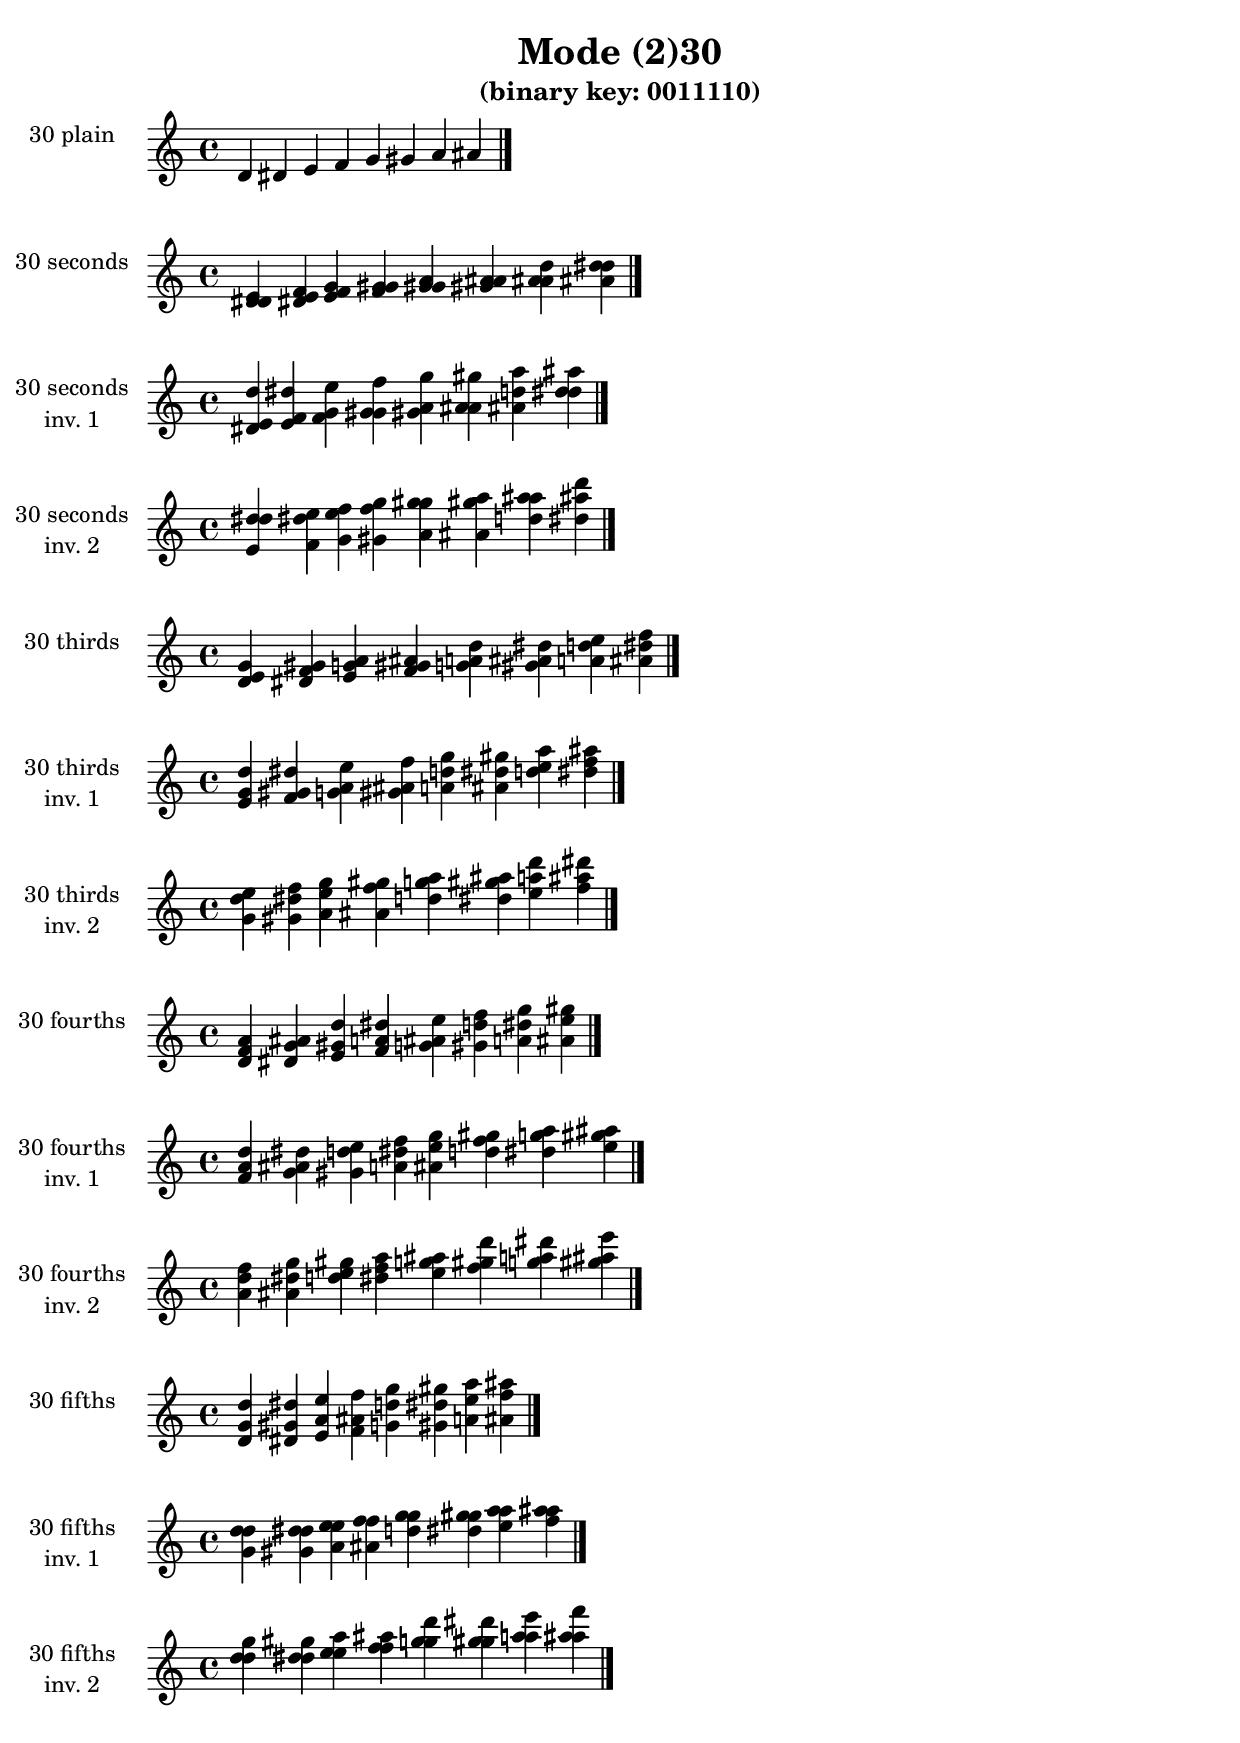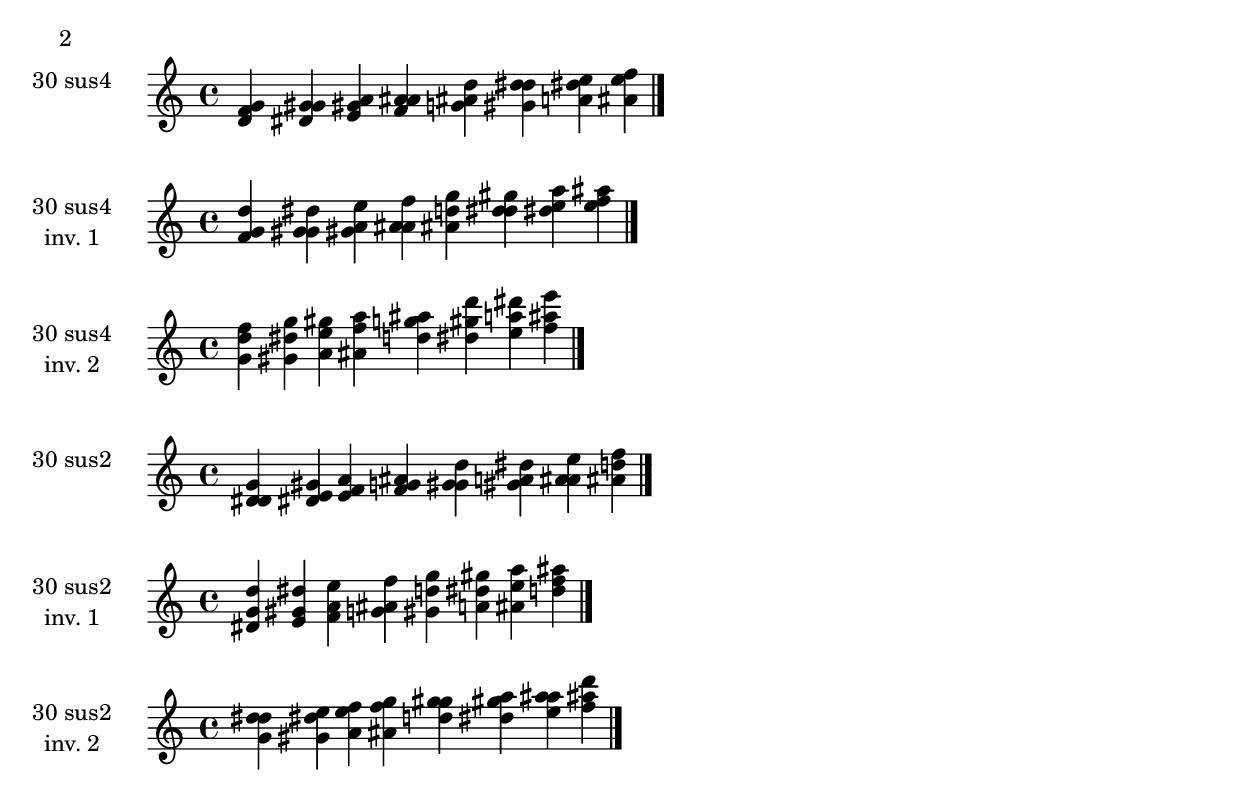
\version "2.19.0"

\header {
  title = "Mode (2)30"
  subtitle = "(binary key: 0011110)"
 %% Remove default LilyPond tagline
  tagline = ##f
}

\paper {
  #(set-paper-size "a4")
}

global = {
  \key c \major
  \time 4/4
  \tempo 4=100
}

\book {
  \score {
    \new Staff \with {
      instrumentName =  \markup { \column {
         \hcenter-in #14 \line { 30 plain }
         \hcenter-in #14 \line {  } } }
      midiInstrument = "oboe"
    } { \accidentalStyle "default"
        \cadenzaOn d' dis' e' f' g' gis' a' ais'  \cadenzaOff \bar "|." }
    \layout { }
  }
  \score {
    \new Staff \with {
      instrumentName =  \markup { \column {
         \hcenter-in #14 \line { 30 seconds }
         \hcenter-in #14 \line {  } } }
      midiInstrument = "oboe"
    } { \accidentalStyle "default"
        \cadenzaOn <d' dis' e'> <dis' e' f'> <e' f' g'> <f' g' gis'> <g' gis' a'> <gis' a' ais'> <a' ais' d''> <ais' d'' dis''>  \cadenzaOff \bar "|." }
    \layout { }
  }
  \score {
    \new Staff \with {
      instrumentName =  \markup { \column {
         \hcenter-in #14 \line { 30 seconds }
         \hcenter-in #14 \line { inv. 1 } } }
      midiInstrument = "oboe"
    } { \accidentalStyle "default"
        \cadenzaOn <dis' e' d''> <e' f' dis''> <f' g' e''> <g' gis' f''> <gis' a' g''> <a' ais' gis''> <ais' d'' a''> <d'' dis'' ais''>  \cadenzaOff \bar "|." }
    \layout { }
  }
  \score {
    \new Staff \with {
      instrumentName =  \markup { \column {
         \hcenter-in #14 \line { 30 seconds }
         \hcenter-in #14 \line { inv. 2 } } }
      midiInstrument = "oboe"
    } { \accidentalStyle "default"
        \cadenzaOn <e' d'' dis''> <f' dis'' e''> <g' e'' f''> <gis' f'' g''> <a' g'' gis''> <ais' gis'' a''> <d'' a'' ais''> <dis'' ais'' d'''>  \cadenzaOff \bar "|." }
    \layout { }
  }
  \score {
    \new Staff \with {
      instrumentName =  \markup { \column {
         \hcenter-in #14 \line { 30 thirds }
         \hcenter-in #14 \line {  } } }
      midiInstrument = "oboe"
    } { \accidentalStyle "default"
        \cadenzaOn <d' e' g'> <dis' f' gis'> <e' g' a'> <f' gis' ais'> <g' a' d''> <gis' ais' dis''> <a' d'' e''> <ais' dis'' f''>  \cadenzaOff \bar "|." }
    \layout { }
  }
  \score {
    \new Staff \with {
      instrumentName =  \markup { \column {
         \hcenter-in #14 \line { 30 thirds }
         \hcenter-in #14 \line { inv. 1 } } }
      midiInstrument = "oboe"
    } { \accidentalStyle "default"
        \cadenzaOn <e' g' d''> <f' gis' dis''> <g' a' e''> <gis' ais' f''> <a' d'' g''> <ais' dis'' gis''> <d'' e'' a''> <dis'' f'' ais''>  \cadenzaOff \bar "|." }
    \layout { }
  }
  \score {
    \new Staff \with {
      instrumentName =  \markup { \column {
         \hcenter-in #14 \line { 30 thirds }
         \hcenter-in #14 \line { inv. 2 } } }
      midiInstrument = "oboe"
    } { \accidentalStyle "default"
        \cadenzaOn <g' d'' e''> <gis' dis'' f''> <a' e'' g''> <ais' f'' gis''> <d'' g'' a''> <dis'' gis'' ais''> <e'' a'' d'''> <f'' ais'' dis'''>  \cadenzaOff \bar "|." }
    \layout { }
  }
  \score {
    \new Staff \with {
      instrumentName =  \markup { \column {
         \hcenter-in #14 \line { 30 fourths }
         \hcenter-in #14 \line {  } } }
      midiInstrument = "oboe"
    } { \accidentalStyle "default"
        \cadenzaOn <d' f' a'> <dis' g' ais'> <e' gis' d''> <f' a' dis''> <g' ais' e''> <gis' d'' f''> <a' dis'' g''> <ais' e'' gis''>  \cadenzaOff \bar "|." }
    \layout { }
  }
  \score {
    \new Staff \with {
      instrumentName =  \markup { \column {
         \hcenter-in #14 \line { 30 fourths }
         \hcenter-in #14 \line { inv. 1 } } }
      midiInstrument = "oboe"
    } { \accidentalStyle "default"
        \cadenzaOn <f' a' d''> <g' ais' dis''> <gis' d'' e''> <a' dis'' f''> <ais' e'' g''> <d'' f'' gis''> <dis'' g'' a''> <e'' gis'' ais''>  \cadenzaOff \bar "|." }
    \layout { }
  }
  \score {
    \new Staff \with {
      instrumentName =  \markup { \column {
         \hcenter-in #14 \line { 30 fourths }
         \hcenter-in #14 \line { inv. 2 } } }
      midiInstrument = "oboe"
    } { \accidentalStyle "default"
        \cadenzaOn <a' d'' f''> <ais' dis'' g''> <d'' e'' gis''> <dis'' f'' a''> <e'' g'' ais''> <f'' gis'' d'''> <g'' a'' dis'''> <gis'' ais'' e'''>  \cadenzaOff \bar "|." }
    \layout { }
  }
  \score {
    \new Staff \with {
      instrumentName =  \markup { \column {
         \hcenter-in #14 \line { 30 fifths }
         \hcenter-in #14 \line {  } } }
      midiInstrument = "oboe"
    } { \accidentalStyle "default"
        \cadenzaOn <d' g' d''> <dis' gis' dis''> <e' a' e''> <f' ais' f''> <g' d'' g''> <gis' dis'' gis''> <a' e'' a''> <ais' f'' ais''>  \cadenzaOff \bar "|." }
    \layout { }
  }
  \score {
    \new Staff \with {
      instrumentName =  \markup { \column {
         \hcenter-in #14 \line { 30 fifths }
         \hcenter-in #14 \line { inv. 1 } } }
      midiInstrument = "oboe"
    } { \accidentalStyle "default"
        \cadenzaOn <g' d'' d''> <gis' dis'' dis''> <a' e'' e''> <ais' f'' f''> <d'' g'' g''> <dis'' gis'' gis''> <e'' a'' a''> <f'' ais'' ais''>  \cadenzaOff \bar "|." }
    \layout { }
  }
  \score {
    \new Staff \with {
      instrumentName =  \markup { \column {
         \hcenter-in #14 \line { 30 fifths }
         \hcenter-in #14 \line { inv. 2 } } }
      midiInstrument = "oboe"
    } { \accidentalStyle "default"
        \cadenzaOn <d'' d'' g''> <dis'' dis'' gis''> <e'' e'' a''> <f'' f'' ais''> <g'' g'' d'''> <gis'' gis'' dis'''> <a'' a'' e'''> <ais'' ais'' f'''>  \cadenzaOff \bar "|." }
    \layout { }
  }
  \score {
    \new Staff \with {
      instrumentName =  \markup { \column {
         \hcenter-in #14 \line { 30 sus4 }
         \hcenter-in #14 \line {  } } }
      midiInstrument = "oboe"
    } { \accidentalStyle "default"
        \cadenzaOn <d' f' g'> <dis' g' gis'> <e' gis' a'> <f' a' ais'> <g' ais' d''> <gis' d'' dis''> <a' dis'' e''> <ais' e'' f''>  \cadenzaOff \bar "|." }
    \layout { }
  }
  \score {
    \new Staff \with {
      instrumentName =  \markup { \column {
         \hcenter-in #14 \line { 30 sus4 }
         \hcenter-in #14 \line { inv. 1 } } }
      midiInstrument = "oboe"
    } { \accidentalStyle "default"
        \cadenzaOn <f' g' d''> <g' gis' dis''> <gis' a' e''> <a' ais' f''> <ais' d'' g''> <d'' dis'' gis''> <dis'' e'' a''> <e'' f'' ais''>  \cadenzaOff \bar "|." }
    \layout { }
  }
  \score {
    \new Staff \with {
      instrumentName =  \markup { \column {
         \hcenter-in #14 \line { 30 sus4 }
         \hcenter-in #14 \line { inv. 2 } } }
      midiInstrument = "oboe"
    } { \accidentalStyle "default"
        \cadenzaOn <g' d'' f''> <gis' dis'' g''> <a' e'' gis''> <ais' f'' a''> <d'' g'' ais''> <dis'' gis'' d'''> <e'' a'' dis'''> <f'' ais'' e'''>  \cadenzaOff \bar "|." }
    \layout { }
  }
  \score {
    \new Staff \with {
      instrumentName =  \markup { \column {
         \hcenter-in #14 \line { 30 sus2 }
         \hcenter-in #14 \line {  } } }
      midiInstrument = "oboe"
    } { \accidentalStyle "default"
        \cadenzaOn <d' dis' g'> <dis' e' gis'> <e' f' a'> <f' g' ais'> <g' gis' d''> <gis' a' dis''> <a' ais' e''> <ais' d'' f''>  \cadenzaOff \bar "|." }
    \layout { }
  }
  \score {
    \new Staff \with {
      instrumentName =  \markup { \column {
         \hcenter-in #14 \line { 30 sus2 }
         \hcenter-in #14 \line { inv. 1 } } }
      midiInstrument = "oboe"
    } { \accidentalStyle "default"
        \cadenzaOn <dis' g' d''> <e' gis' dis''> <f' a' e''> <g' ais' f''> <gis' d'' g''> <a' dis'' gis''> <ais' e'' a''> <d'' f'' ais''>  \cadenzaOff \bar "|." }
    \layout { }
  }
  \score {
    \new Staff \with {
      instrumentName =  \markup { \column {
         \hcenter-in #14 \line { 30 sus2 }
         \hcenter-in #14 \line { inv. 2 } } }
      midiInstrument = "oboe"
    } { \accidentalStyle "default"
        \cadenzaOn <g' d'' dis''> <gis' dis'' e''> <a' e'' f''> <ais' f'' g''> <d'' g'' gis''> <dis'' gis'' a''> <e'' a'' ais''> <f'' ais'' d'''>  \cadenzaOff \bar "|." }
    \layout { }
  }
}

\book {
  \bookOutputSuffix "plain_"
  \score {
    \new Staff \with {
      instrumentName =  \markup { \column {
         \hcenter-in #14 \line { 30 plain }
         \hcenter-in #14 \line {  } } }
      midiInstrument = "oboe"
    } { \accidentalStyle "default"
        \cadenzaOn d' dis' e' f' g' gis' a' ais'  \cadenzaOff \bar "|." }
    \midi { }
  }
}
\book {
  \bookOutputSuffix "seconds_"
  \score {
    \new Staff \with {
      instrumentName =  \markup { \column {
         \hcenter-in #14 \line { 30 seconds }
         \hcenter-in #14 \line {  } } }
      midiInstrument = "oboe"
    } { \accidentalStyle "default"
        \cadenzaOn <d' dis' e'> <dis' e' f'> <e' f' g'> <f' g' gis'> <g' gis' a'> <gis' a' ais'> <a' ais' d''> <ais' d'' dis''>  \cadenzaOff \bar "|." }
    \midi { }
  }
}
\book {
  \bookOutputSuffix "seconds_inv. 1"
  \score {
    \new Staff \with {
      instrumentName =  \markup { \column {
         \hcenter-in #14 \line { 30 seconds }
         \hcenter-in #14 \line { inv. 1 } } }
      midiInstrument = "oboe"
    } { \accidentalStyle "default"
        \cadenzaOn <dis' e' d''> <e' f' dis''> <f' g' e''> <g' gis' f''> <gis' a' g''> <a' ais' gis''> <ais' d'' a''> <d'' dis'' ais''>  \cadenzaOff \bar "|." }
    \midi { }
  }
}
\book {
  \bookOutputSuffix "seconds_inv. 2"
  \score {
    \new Staff \with {
      instrumentName =  \markup { \column {
         \hcenter-in #14 \line { 30 seconds }
         \hcenter-in #14 \line { inv. 2 } } }
      midiInstrument = "oboe"
    } { \accidentalStyle "default"
        \cadenzaOn <e' d'' dis''> <f' dis'' e''> <g' e'' f''> <gis' f'' g''> <a' g'' gis''> <ais' gis'' a''> <d'' a'' ais''> <dis'' ais'' d'''>  \cadenzaOff \bar "|." }
    \midi { }
  }
}
\book {
  \bookOutputSuffix "thirds_"
  \score {
    \new Staff \with {
      instrumentName =  \markup { \column {
         \hcenter-in #14 \line { 30 thirds }
         \hcenter-in #14 \line {  } } }
      midiInstrument = "oboe"
    } { \accidentalStyle "default"
        \cadenzaOn <d' e' g'> <dis' f' gis'> <e' g' a'> <f' gis' ais'> <g' a' d''> <gis' ais' dis''> <a' d'' e''> <ais' dis'' f''>  \cadenzaOff \bar "|." }
    \midi { }
  }
}
\book {
  \bookOutputSuffix "thirds_inv. 1"
  \score {
    \new Staff \with {
      instrumentName =  \markup { \column {
         \hcenter-in #14 \line { 30 thirds }
         \hcenter-in #14 \line { inv. 1 } } }
      midiInstrument = "oboe"
    } { \accidentalStyle "default"
        \cadenzaOn <e' g' d''> <f' gis' dis''> <g' a' e''> <gis' ais' f''> <a' d'' g''> <ais' dis'' gis''> <d'' e'' a''> <dis'' f'' ais''>  \cadenzaOff \bar "|." }
    \midi { }
  }
}
\book {
  \bookOutputSuffix "thirds_inv. 2"
  \score {
    \new Staff \with {
      instrumentName =  \markup { \column {
         \hcenter-in #14 \line { 30 thirds }
         \hcenter-in #14 \line { inv. 2 } } }
      midiInstrument = "oboe"
    } { \accidentalStyle "default"
        \cadenzaOn <g' d'' e''> <gis' dis'' f''> <a' e'' g''> <ais' f'' gis''> <d'' g'' a''> <dis'' gis'' ais''> <e'' a'' d'''> <f'' ais'' dis'''>  \cadenzaOff \bar "|." }
    \midi { }
  }
}
\book {
  \bookOutputSuffix "fourths_"
  \score {
    \new Staff \with {
      instrumentName =  \markup { \column {
         \hcenter-in #14 \line { 30 fourths }
         \hcenter-in #14 \line {  } } }
      midiInstrument = "oboe"
    } { \accidentalStyle "default"
        \cadenzaOn <d' f' a'> <dis' g' ais'> <e' gis' d''> <f' a' dis''> <g' ais' e''> <gis' d'' f''> <a' dis'' g''> <ais' e'' gis''>  \cadenzaOff \bar "|." }
    \midi { }
  }
}
\book {
  \bookOutputSuffix "fourths_inv. 1"
  \score {
    \new Staff \with {
      instrumentName =  \markup { \column {
         \hcenter-in #14 \line { 30 fourths }
         \hcenter-in #14 \line { inv. 1 } } }
      midiInstrument = "oboe"
    } { \accidentalStyle "default"
        \cadenzaOn <f' a' d''> <g' ais' dis''> <gis' d'' e''> <a' dis'' f''> <ais' e'' g''> <d'' f'' gis''> <dis'' g'' a''> <e'' gis'' ais''>  \cadenzaOff \bar "|." }
    \midi { }
  }
}
\book {
  \bookOutputSuffix "fourths_inv. 2"
  \score {
    \new Staff \with {
      instrumentName =  \markup { \column {
         \hcenter-in #14 \line { 30 fourths }
         \hcenter-in #14 \line { inv. 2 } } }
      midiInstrument = "oboe"
    } { \accidentalStyle "default"
        \cadenzaOn <a' d'' f''> <ais' dis'' g''> <d'' e'' gis''> <dis'' f'' a''> <e'' g'' ais''> <f'' gis'' d'''> <g'' a'' dis'''> <gis'' ais'' e'''>  \cadenzaOff \bar "|." }
    \midi { }
  }
}
\book {
  \bookOutputSuffix "fifths_"
  \score {
    \new Staff \with {
      instrumentName =  \markup { \column {
         \hcenter-in #14 \line { 30 fifths }
         \hcenter-in #14 \line {  } } }
      midiInstrument = "oboe"
    } { \accidentalStyle "default"
        \cadenzaOn <d' g' d''> <dis' gis' dis''> <e' a' e''> <f' ais' f''> <g' d'' g''> <gis' dis'' gis''> <a' e'' a''> <ais' f'' ais''>  \cadenzaOff \bar "|." }
    \midi { }
  }
}
\book {
  \bookOutputSuffix "fifths_inv. 1"
  \score {
    \new Staff \with {
      instrumentName =  \markup { \column {
         \hcenter-in #14 \line { 30 fifths }
         \hcenter-in #14 \line { inv. 1 } } }
      midiInstrument = "oboe"
    } { \accidentalStyle "default"
        \cadenzaOn <g' d'' d''> <gis' dis'' dis''> <a' e'' e''> <ais' f'' f''> <d'' g'' g''> <dis'' gis'' gis''> <e'' a'' a''> <f'' ais'' ais''>  \cadenzaOff \bar "|." }
    \midi { }
  }
}
\book {
  \bookOutputSuffix "fifths_inv. 2"
  \score {
    \new Staff \with {
      instrumentName =  \markup { \column {
         \hcenter-in #14 \line { 30 fifths }
         \hcenter-in #14 \line { inv. 2 } } }
      midiInstrument = "oboe"
    } { \accidentalStyle "default"
        \cadenzaOn <d'' d'' g''> <dis'' dis'' gis''> <e'' e'' a''> <f'' f'' ais''> <g'' g'' d'''> <gis'' gis'' dis'''> <a'' a'' e'''> <ais'' ais'' f'''>  \cadenzaOff \bar "|." }
    \midi { }
  }
}
\book {
  \bookOutputSuffix "sus4_"
  \score {
    \new Staff \with {
      instrumentName =  \markup { \column {
         \hcenter-in #14 \line { 30 sus4 }
         \hcenter-in #14 \line {  } } }
      midiInstrument = "oboe"
    } { \accidentalStyle "default"
        \cadenzaOn <d' f' g'> <dis' g' gis'> <e' gis' a'> <f' a' ais'> <g' ais' d''> <gis' d'' dis''> <a' dis'' e''> <ais' e'' f''>  \cadenzaOff \bar "|." }
    \midi { }
  }
}
\book {
  \bookOutputSuffix "sus4_inv. 1"
  \score {
    \new Staff \with {
      instrumentName =  \markup { \column {
         \hcenter-in #14 \line { 30 sus4 }
         \hcenter-in #14 \line { inv. 1 } } }
      midiInstrument = "oboe"
    } { \accidentalStyle "default"
        \cadenzaOn <f' g' d''> <g' gis' dis''> <gis' a' e''> <a' ais' f''> <ais' d'' g''> <d'' dis'' gis''> <dis'' e'' a''> <e'' f'' ais''>  \cadenzaOff \bar "|." }
    \midi { }
  }
}
\book {
  \bookOutputSuffix "sus4_inv. 2"
  \score {
    \new Staff \with {
      instrumentName =  \markup { \column {
         \hcenter-in #14 \line { 30 sus4 }
         \hcenter-in #14 \line { inv. 2 } } }
      midiInstrument = "oboe"
    } { \accidentalStyle "default"
        \cadenzaOn <g' d'' f''> <gis' dis'' g''> <a' e'' gis''> <ais' f'' a''> <d'' g'' ais''> <dis'' gis'' d'''> <e'' a'' dis'''> <f'' ais'' e'''>  \cadenzaOff \bar "|." }
    \midi { }
  }
}
\book {
  \bookOutputSuffix "sus2_"
  \score {
    \new Staff \with {
      instrumentName =  \markup { \column {
         \hcenter-in #14 \line { 30 sus2 }
         \hcenter-in #14 \line {  } } }
      midiInstrument = "oboe"
    } { \accidentalStyle "default"
        \cadenzaOn <d' dis' g'> <dis' e' gis'> <e' f' a'> <f' g' ais'> <g' gis' d''> <gis' a' dis''> <a' ais' e''> <ais' d'' f''>  \cadenzaOff \bar "|." }
    \midi { }
  }
}
\book {
  \bookOutputSuffix "sus2_inv. 1"
  \score {
    \new Staff \with {
      instrumentName =  \markup { \column {
         \hcenter-in #14 \line { 30 sus2 }
         \hcenter-in #14 \line { inv. 1 } } }
      midiInstrument = "oboe"
    } { \accidentalStyle "default"
        \cadenzaOn <dis' g' d''> <e' gis' dis''> <f' a' e''> <g' ais' f''> <gis' d'' g''> <a' dis'' gis''> <ais' e'' a''> <d'' f'' ais''>  \cadenzaOff \bar "|." }
    \midi { }
  }
}
\book {
  \bookOutputSuffix "sus2_inv. 2"
  \score {
    \new Staff \with {
      instrumentName =  \markup { \column {
         \hcenter-in #14 \line { 30 sus2 }
         \hcenter-in #14 \line { inv. 2 } } }
      midiInstrument = "oboe"
    } { \accidentalStyle "default"
        \cadenzaOn <g' d'' dis''> <gis' dis'' e''> <a' e'' f''> <ais' f'' g''> <d'' g'' gis''> <dis'' gis'' a''> <e'' a'' ais''> <f'' ais'' d'''>  \cadenzaOff \bar "|." }
    \midi { }
  }
}
